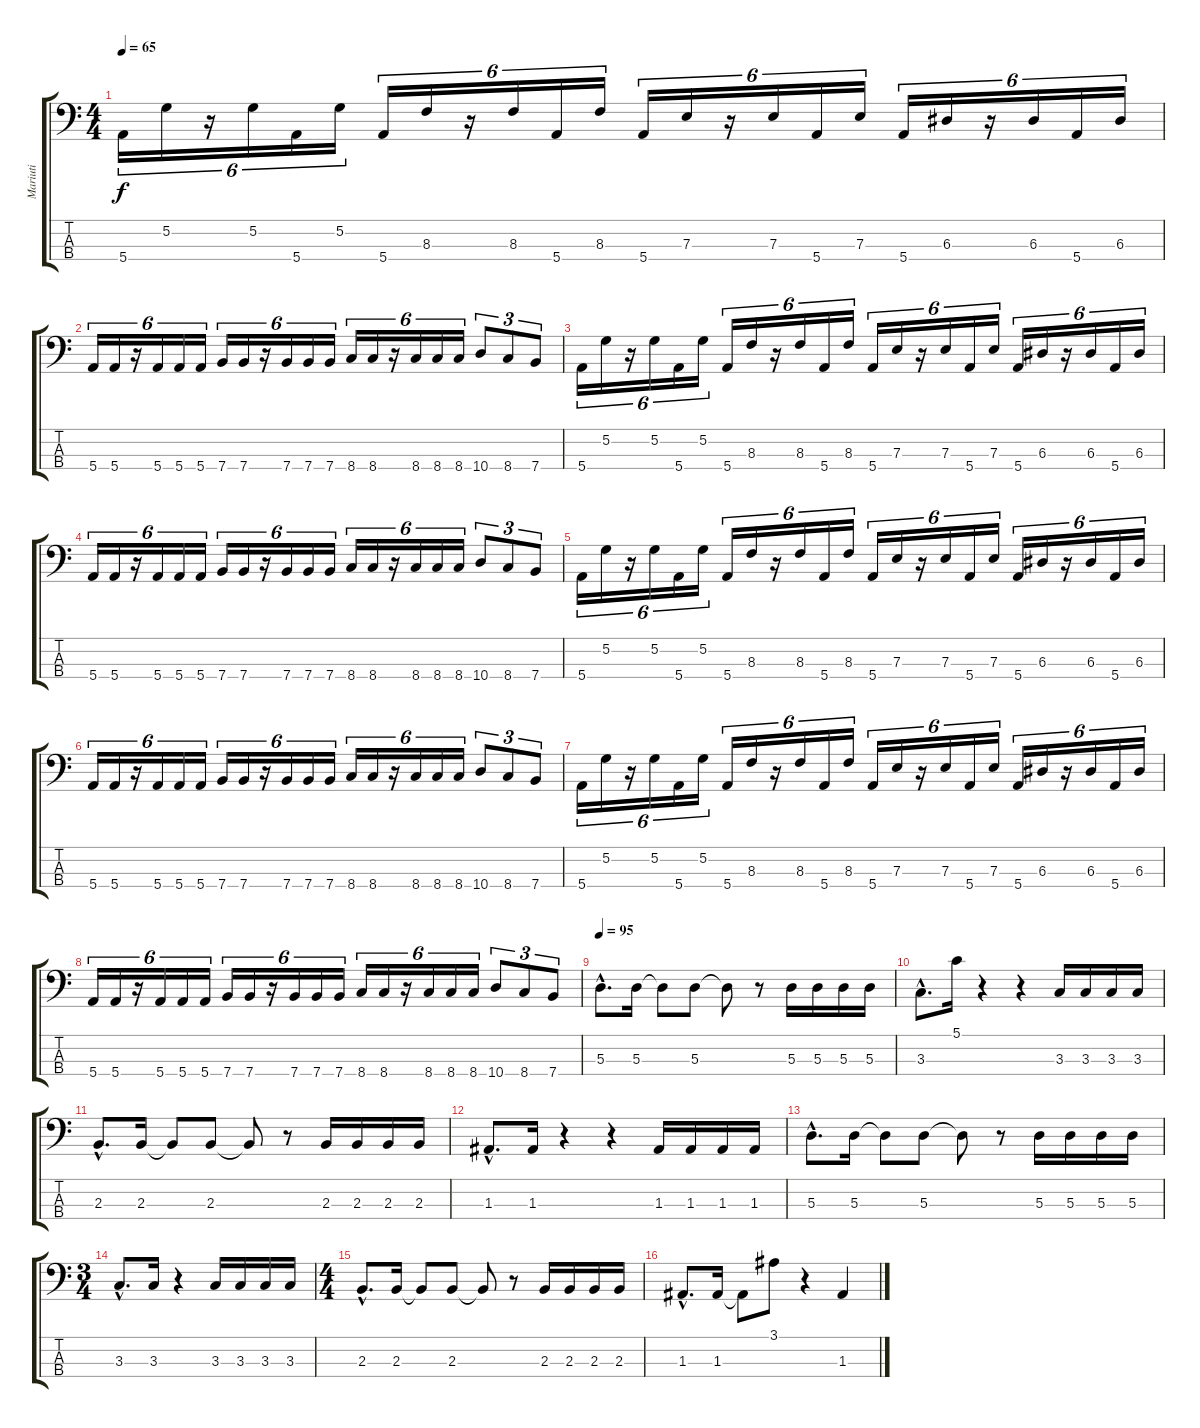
\track ("Mariuti" "Mariuti") {instrument electricbassfinger}
\staff {score tabs}
\tuning (G2 D2 A1 E1) {hide}
\ts (4 4)
\tempo 65
\clef f4
\ks c
5.4.16{tu (6 4) dy f} 5.2.16{tu (6 4)} r.16{tu (6 4)} 5.2.16{tu (6 4)} 5.4.16{tu (6 4)} 5.2.16{tu (6 4)} 5.4.16{tu (6 4)} 8.3.16{tu (6 4)} r.16{tu (6 4)} 8.3.16{tu (6 4)} 5.4.16{tu (6 4)} 8.3.16{tu (6 4)} 5.4.16{tu (6 4)} 7.3.16{tu (6 4)} r.16{tu (6 4)} 7.3.16{tu (6 4)} 5.4.16{tu (6 4)} 7.3.16{tu (6 4)} 5.4.16{tu (6 4)} 6.3.16{tu (6 4)} r.16{tu (6 4)} 6.3.16{tu (6 4)} 5.4.16{tu (6 4)} 6.3.16{tu (6 4)} |
5.4.16{tu (6 4)} 5.4.16{tu (6 4)} r.16{tu (6 4)} 5.4.16{tu (6 4)} 5.4.16{tu (6 4)} 5.4.16{tu (6 4)} 7.4.16{tu (6 4)} 7.4.16{tu (6 4)} r.16{tu (6 4)} 7.4.16{tu (6 4)} 7.4.16{tu (6 4)} 7.4.16{tu (6 4)} 8.4.16{tu (6 4)} 8.4.16{tu (6 4)} r.16{tu (6 4)} 8.4.16{tu (6 4)} 8.4.16{tu (6 4)} 8.4.16{tu (6 4)} 10.4.8{tu (3 2)} 8.4.8{tu (3 2)} 7.4.8{tu (3 2)} |
5.4.16{tu (6 4)} 5.2.16{tu (6 4)} r.16{tu (6 4)} 5.2.16{tu (6 4)} 5.4.16{tu (6 4)} 5.2.16{tu (6 4)} 5.4.16{tu (6 4)} 8.3.16{tu (6 4)} r.16{tu (6 4)} 8.3.16{tu (6 4)} 5.4.16{tu (6 4)} 8.3.16{tu (6 4)} 5.4.16{tu (6 4)} 7.3.16{tu (6 4)} r.16{tu (6 4)} 7.3.16{tu (6 4)} 5.4.16{tu (6 4)} 7.3.16{tu (6 4)} 5.4.16{tu (6 4)} 6.3.16{tu (6 4)} r.16{tu (6 4)} 6.3.16{tu (6 4)} 5.4.16{tu (6 4)} 6.3.16{tu (6 4)} |
5.4.16{tu (6 4)} 5.4.16{tu (6 4)} r.16{tu (6 4)} 5.4.16{tu (6 4)} 5.4.16{tu (6 4)} 5.4.16{tu (6 4)} 7.4.16{tu (6 4)} 7.4.16{tu (6 4)} r.16{tu (6 4)} 7.4.16{tu (6 4)} 7.4.16{tu (6 4)} 7.4.16{tu (6 4)} 8.4.16{tu (6 4)} 8.4.16{tu (6 4)} r.16{tu (6 4)} 8.4.16{tu (6 4)} 8.4.16{tu (6 4)} 8.4.16{tu (6 4)} 10.4.8{tu (3 2)} 8.4.8{tu (3 2)} 7.4.8{tu (3 2)} |
5.4.16{tu (6 4)} 5.2.16{tu (6 4)} r.16{tu (6 4)} 5.2.16{tu (6 4)} 5.4.16{tu (6 4)} 5.2.16{tu (6 4)} 5.4.16{tu (6 4)} 8.3.16{tu (6 4)} r.16{tu (6 4)} 8.3.16{tu (6 4)} 5.4.16{tu (6 4)} 8.3.16{tu (6 4)} 5.4.16{tu (6 4)} 7.3.16{tu (6 4)} r.16{tu (6 4)} 7.3.16{tu (6 4)} 5.4.16{tu (6 4)} 7.3.16{tu (6 4)} 5.4.16{tu (6 4)} 6.3.16{tu (6 4)} r.16{tu (6 4)} 6.3.16{tu (6 4)} 5.4.16{tu (6 4)} 6.3.16{tu (6 4)} |
5.4.16{tu (6 4)} 5.4.16{tu (6 4)} r.16{tu (6 4)} 5.4.16{tu (6 4)} 5.4.16{tu (6 4)} 5.4.16{tu (6 4)} 7.4.16{tu (6 4)} 7.4.16{tu (6 4)} r.16{tu (6 4)} 7.4.16{tu (6 4)} 7.4.16{tu (6 4)} 7.4.16{tu (6 4)} 8.4.16{tu (6 4)} 8.4.16{tu (6 4)} r.16{tu (6 4)} 8.4.16{tu (6 4)} 8.4.16{tu (6 4)} 8.4.16{tu (6 4)} 10.4.8{tu (3 2)} 8.4.8{tu (3 2)} 7.4.8{tu (3 2)} |
5.4.16{tu (6 4)} 5.2.16{tu (6 4)} r.16{tu (6 4)} 5.2.16{tu (6 4)} 5.4.16{tu (6 4)} 5.2.16{tu (6 4)} 5.4.16{tu (6 4)} 8.3.16{tu (6 4)} r.16{tu (6 4)} 8.3.16{tu (6 4)} 5.4.16{tu (6 4)} 8.3.16{tu (6 4)} 5.4.16{tu (6 4)} 7.3.16{tu (6 4)} r.16{tu (6 4)} 7.3.16{tu (6 4)} 5.4.16{tu (6 4)} 7.3.16{tu (6 4)} 5.4.16{tu (6 4)} 6.3.16{tu (6 4)} r.16{tu (6 4)} 6.3.16{tu (6 4)} 5.4.16{tu (6 4)} 6.3.16{tu (6 4)} |
5.4.16{tu (6 4)} 5.4.16{tu (6 4)} r.16{tu (6 4)} 5.4.16{tu (6 4)} 5.4.16{tu (6 4)} 5.4.16{tu (6 4)} 7.4.16{tu (6 4)} 7.4.16{tu (6 4)} r.16{tu (6 4)} 7.4.16{tu (6 4)} 7.4.16{tu (6 4)} 7.4.16{tu (6 4)} 8.4.16{tu (6 4)} 8.4.16{tu (6 4)} r.16{tu (6 4)} 8.4.16{tu (6 4)} 8.4.16{tu (6 4)} 8.4.16{tu (6 4)} 10.4.8{tu (3 2)} 8.4.8{tu (3 2)} 7.4.8{tu (3 2)} |
\tempo 95
5.3{hac}.8{d} 5.3.16 5.3{t}.8 5.3.8 5.3{t}.8 r.8 5.3.16 5.3.16 5.3.16 5.3.16 |
3.3{hac}.8{d} 5.1.16 r.4 r.4 3.3.16 3.3.16 3.3.16 3.3.16 |
2.3{hac}.8{d} 2.3.16 2.3{t}.8 2.3.8 2.3{t}.8 r.8 2.3.16 2.3.16 2.3.16 2.3.16 |
1.3{hac}.8{d} 1.3.16 r.4 r.4 1.3.16 1.3.16 1.3.16 1.3.16 |
5.3{hac}.8{d} 5.3.16 5.3{t}.8 5.3.8 5.3{t}.8 r.8 5.3.16 5.3.16 5.3.16 5.3.16 |
\ts (3 4)
3.3{hac}.8{d} 3.3.16 r.4 3.3.16 3.3.16 3.3.16 3.3.16 |
\ts (4 4)
2.3{hac}.8{d} 2.3.16 2.3{t}.8 2.3.8 2.3{t}.8 r.8 2.3.16 2.3.16 2.3.16 2.3.16 |
1.3{hac}.8{d} 1.3.16 1.3{t}.8 3.1.8 r.4 1.3.4
